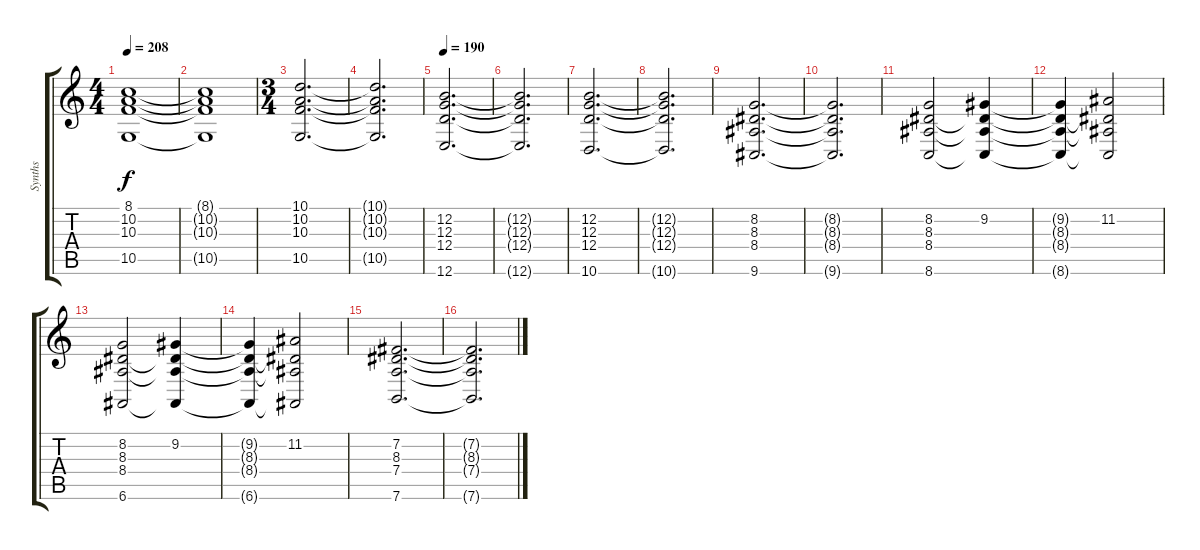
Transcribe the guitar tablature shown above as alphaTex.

\track ("Synths" "Synths") {instrument stringensemble1}
\staff {score tabs}
\tuning (E4 B3 G3 D3 A2 E2) {hide}
\ts (4 4)
\tempo 208
\clef g2
\ks c
(8.1 10.2 10.3 10.5).1{dy f} |
(8.1{t} 10.2{t} 10.3{t} 10.5{t}).1 |
\ts (3 4)
(10.1 10.2 10.3 10.5).2{d} |
(10.1{t} 10.2{t} 10.3{t} 10.5{t}).2{d} |
\tempo 190
(12.2 12.3 12.4 12.6).2{d} |
(12.2{t} 12.3{t} 12.4{t} 12.6{t}).2{d} |
(12.2 12.3 12.4 10.6).2{d} |
(12.2{t} 12.3{t} 12.4{t} 10.6{t}).2{d} |
(8.2 8.3 8.4 9.6).2{d} |
(8.2{t} 8.3{t} 8.4{t} 9.6{t}).2{d} |
(8.2 8.3 8.4 8.6).2 (9.2 8.3{t} 8.4{t} 8.6{t}).4 |
(9.2{t} 8.3{t} 8.4{t} 8.6{t}).4 (11.2 8.3{t} 8.4{t} 8.6{t}).2 |
(8.2 8.3 8.4 6.6).2 (9.2 8.3{t} 8.4{t} 6.6{t}).4 |
(9.2{t} 8.3{t} 8.4{t} 6.6{t}).4 (11.2 8.3{t} 8.4{t} 6.6{t}).2 |
(7.2 8.3 7.4 7.6).2{d} |
(7.2{t} 8.3{t} 7.4{t} 7.6{t}).2{d}
